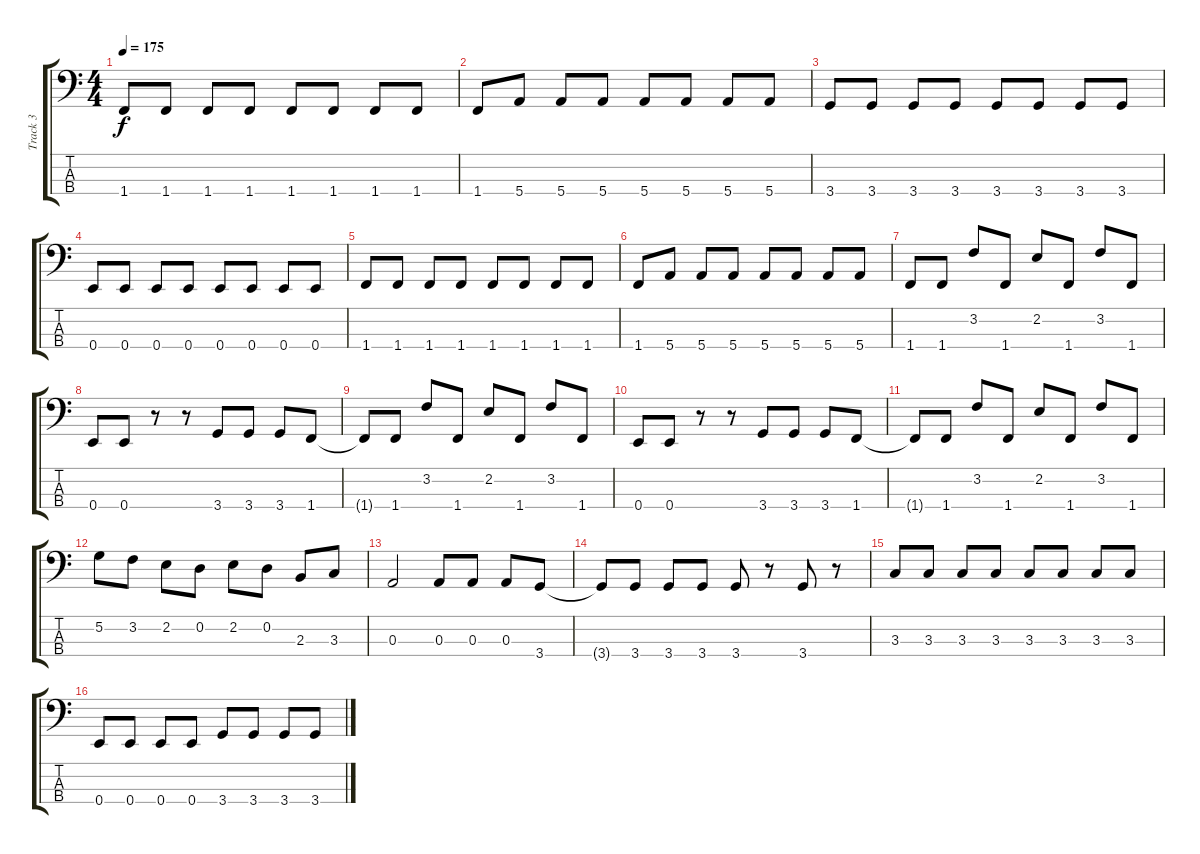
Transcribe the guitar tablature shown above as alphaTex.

\track ("Track 3" "Track 3") {instrument electricbasspick}
\staff {score tabs}
\tuning (G2 D2 A1 E1) {hide}
\ts (4 4)
\tempo 175
\clef f4
\ks c
1.4.8{dy f} 1.4.8 1.4.8 1.4.8 1.4.8 1.4.8 1.4.8 1.4.8 |
1.4.8 5.4.8 5.4.8 5.4.8 5.4.8 5.4.8 5.4.8 5.4.8 |
3.4.8 3.4.8 3.4.8 3.4.8 3.4.8 3.4.8 3.4.8 3.4.8 |
0.4.8 0.4.8 0.4.8 0.4.8 0.4.8 0.4.8 0.4.8 0.4.8 |
1.4.8 1.4.8 1.4.8 1.4.8 1.4.8 1.4.8 1.4.8 1.4.8 |
1.4.8 5.4.8 5.4.8 5.4.8 5.4.8 5.4.8 5.4.8 5.4.8 |
1.4.8 1.4.8 3.2.8 1.4.8 2.2.8 1.4.8 3.2.8 1.4.8 |
0.4.8 0.4.8 r.8 r.8 3.4.8 3.4.8 3.4.8 1.4.8 |
1.4{t}.8 1.4.8 3.2.8 1.4.8 2.2.8 1.4.8 3.2.8 1.4.8 |
0.4.8 0.4.8 r.8 r.8 3.4.8 3.4.8 3.4.8 1.4.8 |
1.4{t}.8 1.4.8 3.2.8 1.4.8 2.2.8 1.4.8 3.2.8 1.4.8 |
5.2.8 3.2.8 2.2.8 0.2.8 2.2.8 0.2.8 2.3.8 3.3.8 |
0.3.2 0.3.8 0.3.8 0.3.8 3.4.8 |
3.4{t}.8 3.4.8 3.4.8 3.4.8 3.4.8 r.8 3.4.8 r.8 |
3.3.8 3.3.8 3.3.8 3.3.8 3.3.8 3.3.8 3.3.8 3.3.8 |
0.4.8 0.4.8 0.4.8 0.4.8 3.4.8 3.4.8 3.4.8 3.4.8
